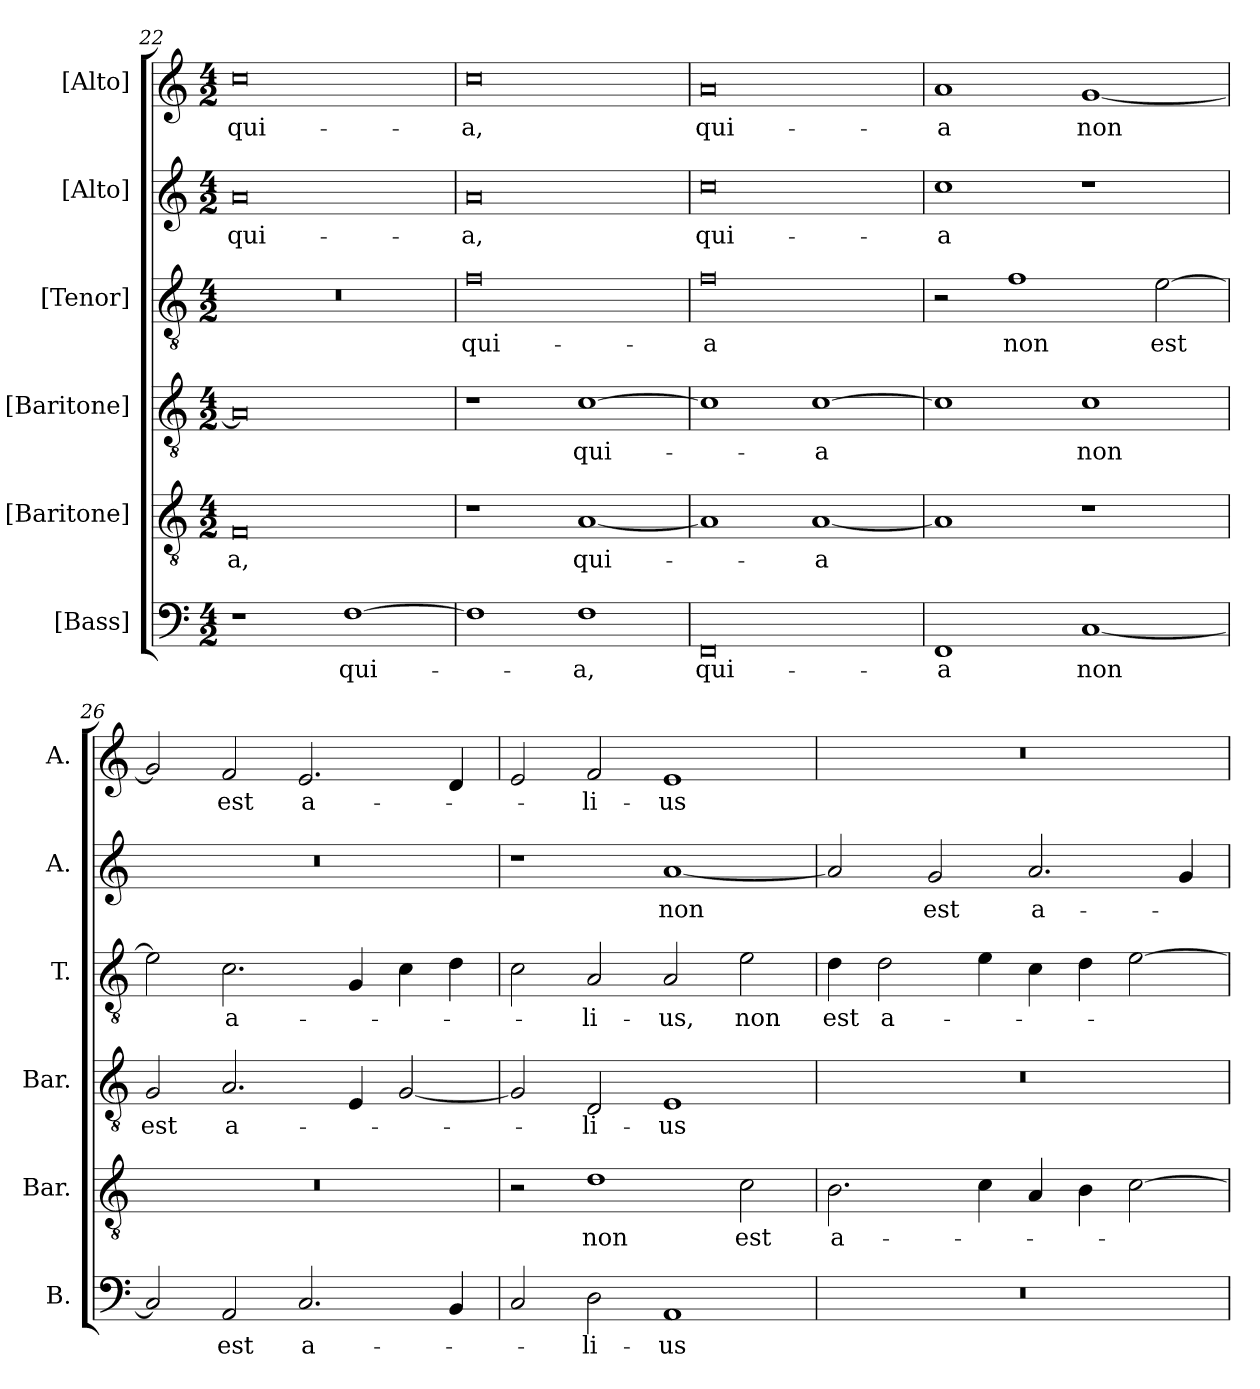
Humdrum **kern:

**kern	**text	**kern	**text	**kern	**text	**kern	**text	**kern	**text	**kern	**text
*part6	*part6	*part5	*part5	*part4	*part4	*part3	*part3	*part2	*part2	*part1	*part1
*staff6	*staff6	*staff5	*staff5	*staff4	*staff4	*staff3	*staff3	*staff2	*staff2	*staff1	*staff1
*I"[Bass]	*	*I"[Baritone]	*	*I"[Baritone]	*	*I"[Tenor]	*	*I"[Alto]	*	*I"[Alto]	*
*I'B.	*	*I'Bar.	*	*I'Bar.	*	*I'T.	*	*I'A.	*	*I'A.	*
*clefF4	*	*clefGv2	*	*clefGv2	*	*clefGv2	*	*clefG2	*	*clefG2	*
*	*	*ITrd7c12	*	*ITrd7c12	*	*ITrd7c12	*	*	*	*	*
*k[]	*	*k[]	*	*k[]	*	*k[]	*	*k[]	*	*k[]	*
*C:	*	*C:	*	*C:	*	*C:	*	*C:	*	*C:	*
*M4/2	*	*M4/2	*	*M4/2	*	*M4/2	*	*M4/2	*	*M4/2	*
=22	=22	=22	=22	=22	=22	=22	=22	=22	=22	=22	=22
!	!	!	!LO:LY:b	!	!	!LO:N:vis=1	!	!	!LO:LY:b	!	!LO:LY:b
1r	.	0FF	-a,	0AA]	.	0r	.	0a	qui-	0cc	qui-
!	!LO:LY:b	!	!	!	!	!	!	!	!	!	!
[>1F	qui-	.	.	.	.	.	.	.	.	.	.
!!LO:LB:g=z
=23	=23	=23	=23	=23	=23	=23	=23	=23	=23	=23	=23
!	!	!	!	!	!	!	!LO:LY:b	!	!LO:LY:b	!	!LO:LY:b
1F]	.	1r	.	1r	.	0F	qui-	0a	-a,	0cc	-a,
!	!LO:LY:b	!	!LO:LY:b	!	!LO:LY:b	!	!	!	!	!	!
1F	-a,	[<1AA	qui-	[>1C	qui-	.	.	.	.	.	.
=24	=24	=24	=24	=24	=24	=24	=24	=24	=24	=24	=24
!	!LO:LY:b	!	!	!	!	!	!LO:LY:b	!	!LO:LY:b	!	!LO:LY:b
0FF	qui-	1AA]	.	1C]	.	0F	-a	0cc	qui-	0a	qui-
!	!	!	!LO:LY:b	!	!LO:LY:b	!	!	!	!	!	!
.	.	[<1AA	-a	[>1C	-a	.	.	.	.	.	.
=25	=25	=25	=25	=25	=25	=25	=25	=25	=25	=25	=25
!	!LO:LY:b	!	!	!	!	!	!	!	!LO:LY:b	!	!LO:LY:b
1FF	-a	1AA]	.	1C]	.	2r	.	1cc	-a	1a	-a
!	!	!	!	!	!	!	!LO:LY:b	!	!	!	!
.	.	.	.	.	.	1F	non	.	.	.	.
!	!LO:LY:b	!	!	!	!LO:LY:b	!	!	!	!	!	!LO:LY:b
[<1C	non	1r	.	1C	non	.	.	1r	.	[<1g	non
!	!	!	!	!	!	!	!LO:LY:b	!	!	!	!
.	.	.	.	.	.	[>2E\	est	.	.	.	.
=26	=26	=26	=26	=26	=26	=26	=26	=26	=26	=26	=26
!	!	!LO:N:vis=1	!	!	!LO:LY:b	!	!	!LO:N:vis=1	!	!	!
2C/]	.	0r	.	2GG/	est	2E\]	.	0r	.	2g/]	.
!	!LO:LY:b	!	!	!	!LO:LY:b	!	!LO:LY:b	!	!	!	!LO:LY:b
2AA/	est	.	.	2.AA/	a-	2.C\	a-	.	.	2f/	est
!	!LO:LY:b	!	!	!	!	!	!	!	!	!	!LO:LY:b
2.C/	a-	.	.	.	.	.	.	.	.	2.e/	a-
.	.	.	.	4EE/	.	4GG/	.	.	.	.	.
.	.	.	.	[<2GG/	.	4C\	.	.	.	.	.
4BB/	.	.	.	.	.	4D\	.	.	.	4d/	.
=27	=27	=27	=27	=27	=27	=27	=27	=27	=27	=27	=27
2C/	.	2r	.	2GG/]	.	2C\	.	1r	.	2e/	.
!	!LO:LY:b	!	!LO:LY:b	!	!LO:LY:b	!	!LO:LY:b	!	!	!	!LO:LY:b
2D\	-li-	1D	non	2DD/	-li-	2AA/	-li-	.	.	2f/	-li-
!	!LO:LY:b	!	!	!	!LO:LY:b	!	!LO:LY:b	!	!LO:LY:b	!	!LO:LY:b
1AA	-us	.	.	1EE	-us	2AA/	-us,	[<1a	non	1e	-us
!	!	!	!LO:LY:b	!	!	!	!LO:LY:b	!	!	!	!
.	.	2C\	est	.	.	2E\	non	.	.	.	.
!!LO:PB:g=z
=28	=28	=28	=28	=28	=28	=28	=28	=28	=28	=28	=28
!LO:N:vis=1	!	!	!LO:LY:b	!LO:N:vis=1	!	!	!LO:LY:b	!	!	!LO:N:vis=1	!
0r	.	2.BB\	a-	0r	.	4D\	est	2a/]	.	0r	.
!	!	!	!	!	!	!	!LO:LY:b	!	!	!	!
.	.	.	.	.	.	2D\	a-	.	.	.	.
!	!	!	!	!	!	!	!	!	!LO:LY:b	!	!
.	.	.	.	.	.	.	.	2g/	est	.	.
.	.	4C\	.	.	.	4E\	.	.	.	.	.
!	!	!	!	!	!	!	!	!	!LO:LY:b	!	!
.	.	4AA/	.	.	.	4C\	.	2.a/	a-	.	.
.	.	4BB\	.	.	.	4D\	.	.	.	.	.
.	.	[>2C\	.	.	.	[>2E\	.	.	.	.	.
.	.	.	.	.	.	.	.	4g/	.	.	.
=	=	=	=	=	=	=	=	=	=	=	=
*-	*-	*-	*-	*-	*-	*-	*-	*-	*-	*-	*-
